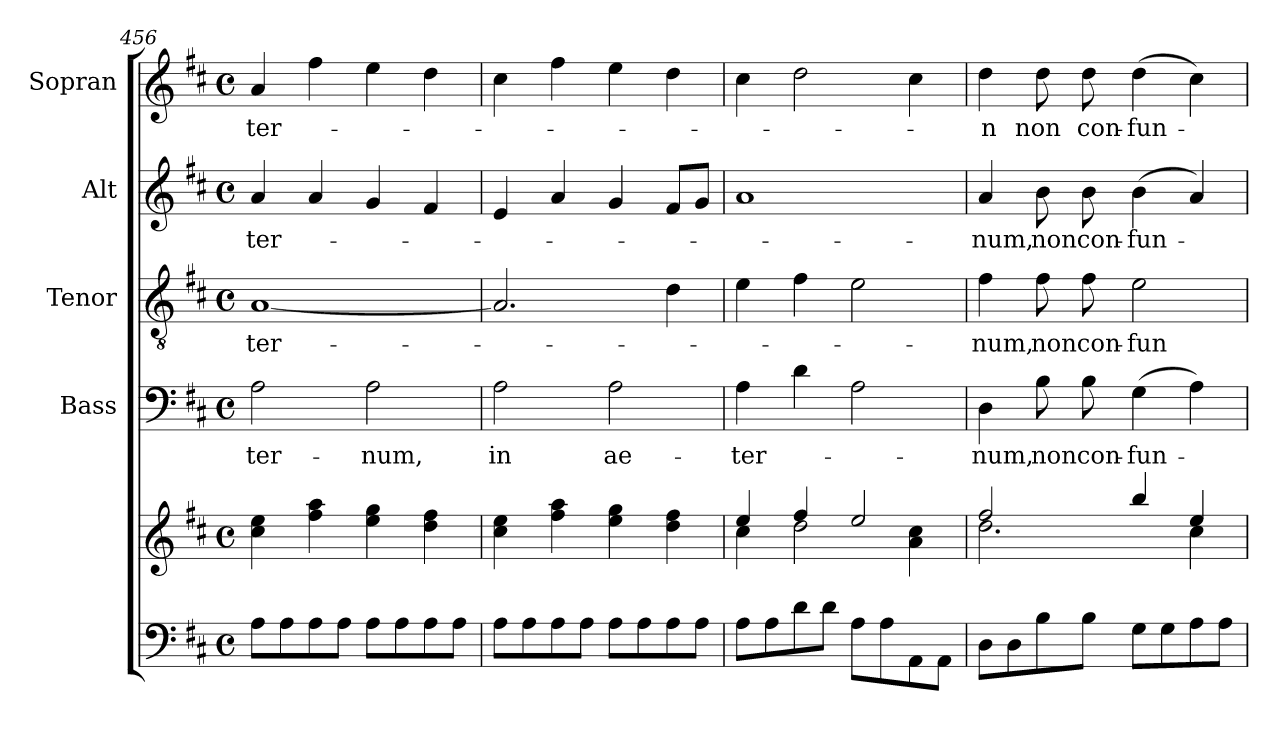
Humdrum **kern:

**kern	**kern	**kern	**text	**kern	**text	**kern	**text	**kern	**text
*part5	*part5	*part4	*part4	*part3	*part3	*part2	*part2	*part1	*part1
*staff6	*staff5	*staff4	*staff4	*staff3	*staff3	*staff2	*staff2	*staff1	*staff1
*	*	*I"Bass	*	*I"Tenor	*	*I"Alt	*	*I"Sopran	*
*	*	*I'B.	*	*I'T.	*	*I'A.	*	*I'S.	*
!!LO:LB:g=z
*clefF4	*clefG2	*clefF4	*	*clefGv2	*	*clefG2	*	*clefG2	*
*k[f#c#]	*k[f#c#]	*k[f#c#]	*	*k[f#c#]	*	*k[f#c#]	*	*k[f#c#]	*
*D:	*D:	*D:	*	*D:	*	*D:	*	*D:	*
*M4/4	*M4/4	*M4/4	*	*M4/4	*	*M4/4	*	*M4/4	*
*met(c)	*met(c)	*met(c)	*	*met(c)	*	*met(c)	*	*met(c)	*
=456	=456	=456	=456	=456	=456	=456	=456	=456	=456
!	!	!	!LO:LY:b	!	!LO:LY:b	!	!LO:LY:b	!	!LO:LY:b
8A\L	4cc#\ 4ee\	2A\	-ter-	[1A	-ter-	4a/	-ter-	4a/	-ter-
8A\	.	.	.	.	.	.	.	.	.
8A\	4ff#\ 4aa\	.	.	.	.	4a/	.	4ff#\	.
8A\J	.	.	.	.	.	.	.	.	.
!	!	!	!LO:LY:b	!	!	!	!	!	!
8A\L	4ee\ 4gg\	2A\	-num,	.	.	4g/	.	4ee\	.
8A\	.	.	.	.	.	.	.	.	.
8A\	4dd\ 4ff#\	.	.	.	.	4f#/	.	4dd\	.
8A\J	.	.	.	.	.	.	.	.	.
!!LO:PB:g=z
=457	=457	=457	=457	=457	=457	=457	=457	=457	=457
!	!	!	!LO:LY:b	!	!	!	!	!	!
8A\L	4cc#\ 4ee\	2A\	in	2.A/]	.	4e/	.	4cc#\	.
8A\	.	.	.	.	.	.	.	.	.
8A\	4ff#\ 4aa\	.	.	.	.	4a/	.	4ff#\	.
8A\J	.	.	.	.	.	.	.	.	.
!	!	!	!LO:LY:b	!	!	!	!	!	!
8A\L	4ee\ 4gg\	2A\	ae-	.	.	4g/	.	4ee\	.
8A\	.	.	.	.	.	.	.	.	.
8A\	4dd\ 4ff#\	.	.	4d\	.	8f#/L	.	4dd\	.
8A\J	.	.	.	.	.	8g/J	.	.	.
!!LO:LB:g=z
=458	=458	=458	=458	=458	=458	=458	=458	=458	=458
*	*^	*	*	*	*	*	*	*	*
!	!	!	!	!LO:LY:b	!	!	!	!	!	!
8A\L	4ee/	4cc#\	4A\	-ter-	4e\	.	1a	.	4cc#\	.
8A\	.	.	.	.	.	.	.	.	.	.
8d\	4ff#/	2dd\	4d\	.	4f#\	.	.	.	2dd\	.
8d\J	.	.	.	.	.	.	.	.	.	.
8A\L	2ee/	.	2A\	.	2e\	.	.	.	.	.
8A\	.	.	.	.	.	.	.	.	.	.
8AA\	.	4a\ 4cc#\	.	.	.	.	.	.	4cc#\	.
8AA\J	.	.	.	.	.	.	.	.	.	.
!!LO:PB:g=z
=459	=459	=459	=459	=459	=459	=459	=459	=459	=459	=459
!	!	!	!	!LO:LY:b	!	!LO:LY:b	!	!LO:LY:b	!	!LO:LY:b
8D\L	2ff#/	2.dd\	4D\	-num,	4f#\	-num,	4a/	-num,	4dd\	-n
8D\	.	.	.	.	.	.	.	.	.	.
!	!	!	!	!LO:LY:b	!	!LO:LY:b	!	!LO:LY:b	!	!LO:LY:b
8B\	.	.	8B\	non	8f#\	non	8b\	non	8dd\	non
!	!	!	!	!LO:LY:b	!	!LO:LY:b	!	!LO:LY:b	!	!LO:LY:b
8B\J	.	.	8B\	con-	8f#\	con-	8b\	con-	8dd\	con-
!	!	!	!	!LO:LY:b	!	!LO:LY:b	!	!LO:LY:b	!	!LO:LY:b
8G\L	4bb/	.	(>4G\	-fun-	2e\	-fun-	(>4b\	-fun-	(>4dd\	-fun-
8G\	.	.	.	.	.	.	.	.	.	.
8A\	4ee/	4cc#\	4A\)	.	.	.	4a/)	.	4cc#\)	.
8A\J	.	.	.	.	.	.	.	.	.	.
*	*v	*v	*	*	*	*	*	*	*	*
=	=	=	=	=	=	=	=	=	=
*-	*-	*-	*-	*-	*-	*-	*-	*-	*-
